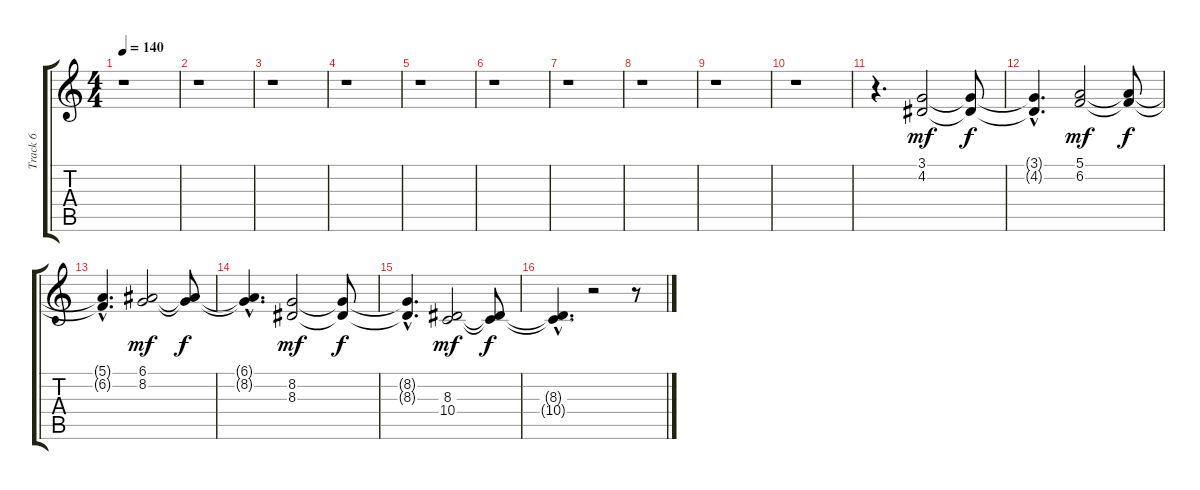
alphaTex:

\track ("Track 6" "Track 6") {instrument stringensemble2}
\staff {score tabs}
\tuning (E4 B3 G3 D3 A2 E2) {hide}
\ts (4 4)
\tempo 140
\clef g2
\ks c
r.1{dy f} |
r.1 |
r.1 |
r.1 |
r.1 |
r.1 |
r.1 |
r.1 |
r.1 |
r.1 |
r.4{d} (3.1 4.2).2{dy mf} (3.1{t} 4.2{t}).8{dy f} |
(3.1{hac t} 4.2{hac t}).4{d} (5.1 6.2).2{dy mf} (5.1{t} 6.2{t}).8{dy f} |
(5.1{hac t} 6.2{hac t}).4{d} (6.1 8.2).2{dy mf} (6.1{t} 8.2{t}).8{dy f} |
(6.1{hac t} 8.2{hac t}).4{d} (8.2 8.3).2{dy mf} (8.2{t} 8.3{t}).8{dy f} |
(8.2{hac t} 8.3{hac t}).4{d} (8.3 10.4).2{dy mf} (8.3{t} 10.4{t}).8{dy f} |
(8.3{hac t} 10.4{hac t}).4{d} r.2 r.8
